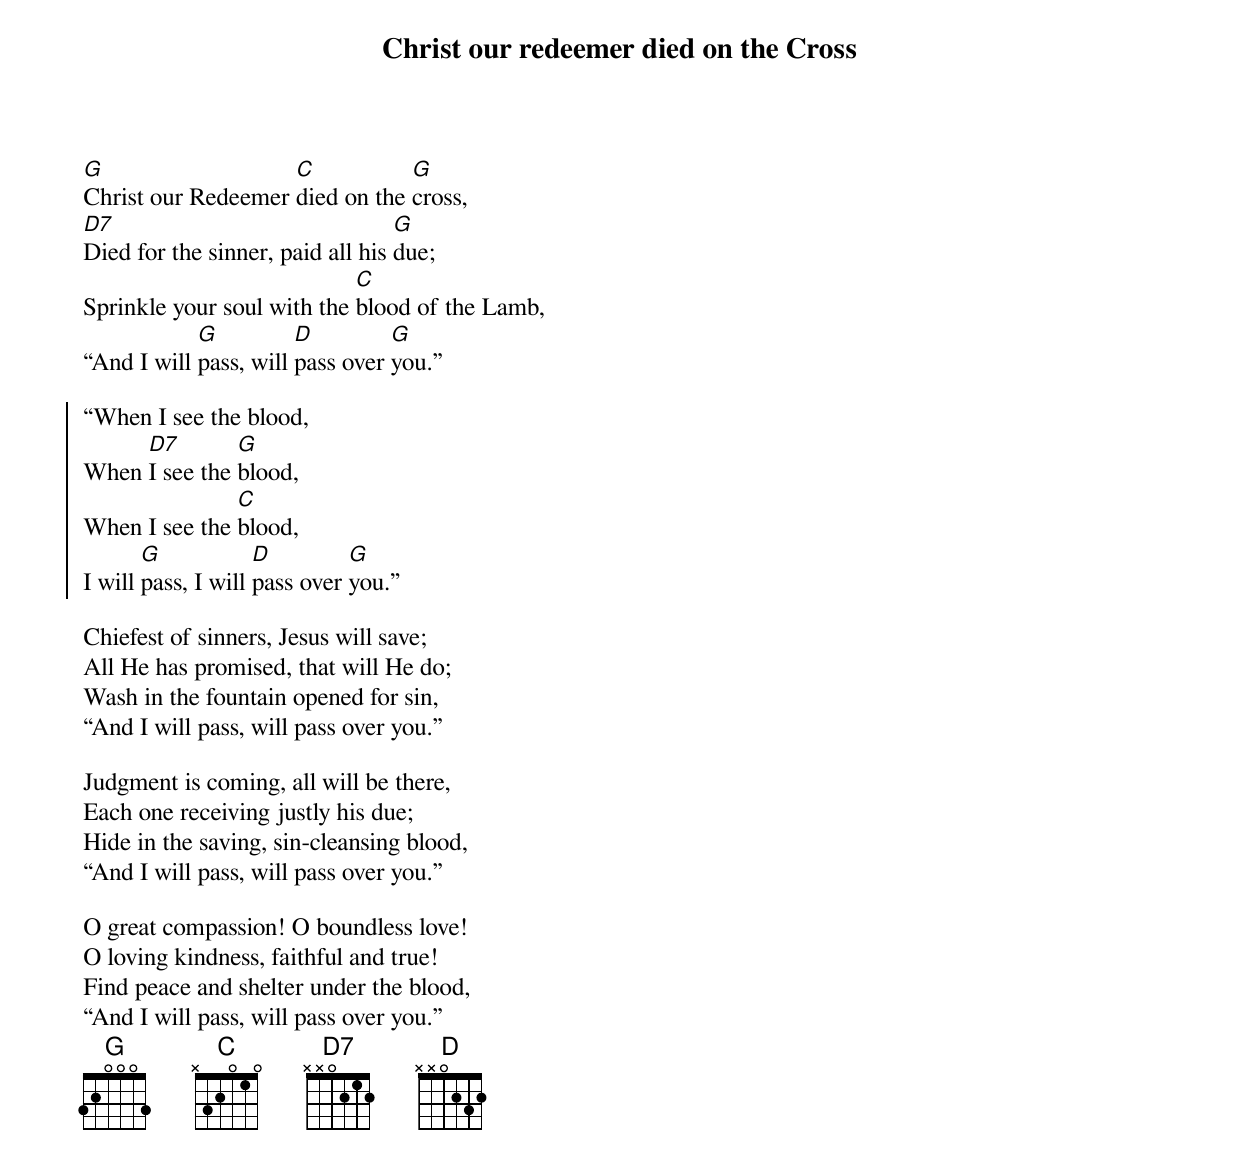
{title: Christ our redeemer died on the Cross}
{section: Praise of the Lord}
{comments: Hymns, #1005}
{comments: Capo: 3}

[G]Christ our Redeemer [C]died on the [G]cross,
[D7]Died for the sinner, paid all his [G]due;
Sprinkle your soul with the [C]blood of the Lamb,
“And I will [G]pass, will [D]pass over [G]you.”

{start_of_chorus}
“When I see the blood,
When [D7]I see the [G]blood,
When I see the [C]blood,
I will [G]pass, I will [D]pass over [G]you.”
{end_of_chorus}

Chiefest of sinners, Jesus will save;
All He has promised, that will He do;
Wash in the fountain opened for sin,
“And I will pass, will pass over you.”

Judgment is coming, all will be there,
Each one receiving justly his due;
Hide in the saving, sin-cleansing blood,
“And I will pass, will pass over you.”

O great compassion! O boundless love!
O loving kindness, faithful and true!
Find peace and shelter under the blood,
“And I will pass, will pass over you.”
